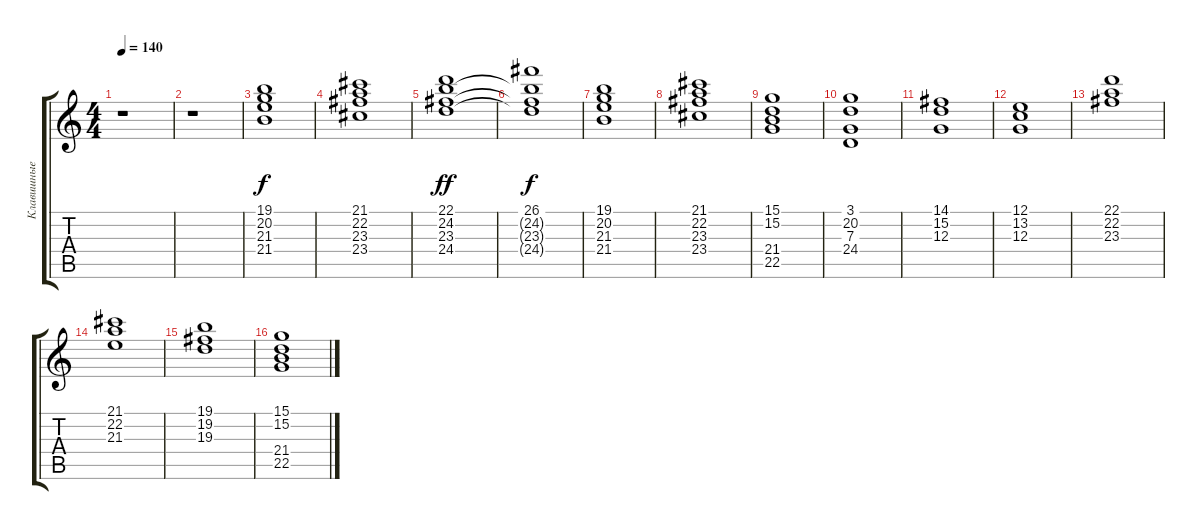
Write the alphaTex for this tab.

\track ("Клавишные" "Клавишные") {instrument stringensemble2}
\staff {score tabs}
\tuning (E4 B3 G3 D3 A2 E2) {hide}
\ts (4 4)
\tempo 140
\clef g2
\ks c
r.1{dy mf} |
r.1 |
(19.1 20.2 21.3 21.4).1{dy f volume 8} |
(21.1 22.2 23.3 23.4).1{volume 10} |
(22.1 24.2 23.3 24.4).1{dy ff volume 10} |
(26.1 24.2{t} 23.3{t} 24.4{t}).1{dy f volume 11} |
(19.1 20.2 21.3 21.4).1{volume 10} |
(21.1 22.2 23.3 23.4).1{volume 10} |
(15.1 15.2 21.4 22.5).1{volume 10} |
(3.1 20.2 7.3 24.4).1{volume 10} |
(14.1 15.2 12.3).1{volume 11} |
(12.1 13.2 12.3).1{volume 11} |
(22.1 22.2 23.3).1{volume 10} |
(21.1 22.2 21.3).1{volume 10} |
(19.1 19.2 19.3).1{volume 10} |
(15.1 15.2 21.4 22.5).1{volume 10}
